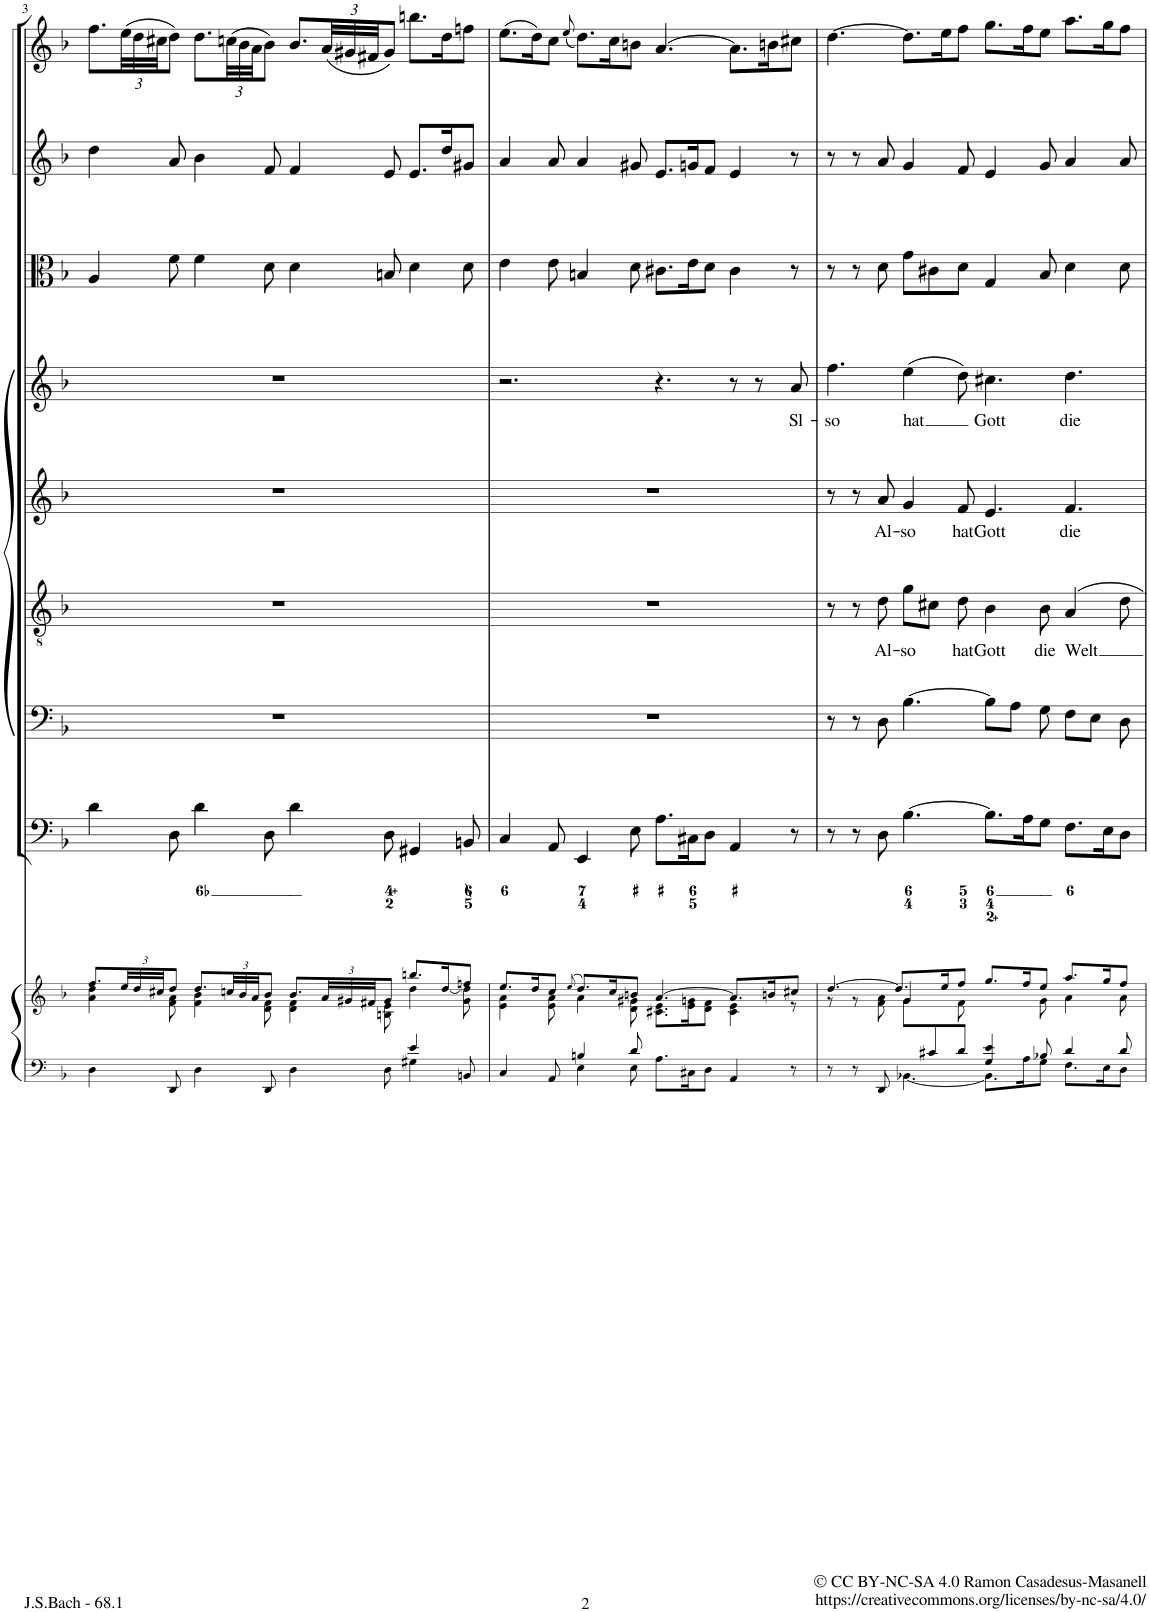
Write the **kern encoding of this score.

**kern	**kern	**kern	**kern	**kern	**text	**kern	**text	**kern	**text	**kern	**kern	**kern
*part9	*part9	*part8	*part7	*part6	*part6	*part5	*part5	*part4	*part4	*part3	*part2	*part1
*staff10	*staff9	*staff8	*staff7	*staff6	*staff6	*staff5	*staff5	*staff4	*staff4	*staff3	*staff2	*staff1
*I"Piano reduction	*	*I"Continuo	*I"Basso	*I"Tenore	*	*I"Alto	*	*I"Soprano Corno col Soprano	*	*I"Taile. Viola.	*I"Oboe II. Violino II.	*I"Oboe I. Violino I.
*I'Pno	*	*	*	*	*	*	*	*	*	*	*	*
!!LO:PB:g=z
*clefF4	*clefG2	*clefF4	*clefF4	*clefGv2	*	*clefG2	*	*clefG2	*	*clefC3	*clefG2	*clefG2
*k[b-]	*k[b-]	*k[b-]	*k[b-]	*k[b-]	*	*k[b-]	*	*k[b-]	*	*k[b-]	*k[b-]	*k[b-]
*M12/8	*M12/8	*M12/8	*M12/8	*M12/8	*	*M12/8	*	*M12/8	*	*M12/8	*M12/8	*M12/8
=3	=3	=3	=3	=3	=3	=3	=3	=3	=3	=3	=3	=3
*^	*^	*	*	*	*	*	*	*	*	*	*	*
4D\	4ryy	8.ff/L	4a\ 4dd\	4d\	1.r	1.r	.	1.r	.	1.r	.	4A/	4dd\	8.ff\L
*	*	*Xbrackettup	*	*	*	*	*	*	*	*	*	*	*	*Xbrackettup
.	.	48ee/LL	.	.	.	.	.	.	.	.	.	.	.	(48ee\LL
.	.	48dd/	.	.	.	.	.	.	.	.	.	.	.	48dd\
.	.	48cc#X/JJ	.	.	.	.	.	.	.	.	.	.	.	48cc#X\JJ
8DD/	8ryy	8dd/J	8f\ 8a\	8D\	.	.	.	.	.	.	.	8f\	8a/	8dd\J)
4D\	4ryy	8.dd/L	4f\ 4b-\	4d\	.	.	.	.	.	.	.	4f\	4b-\	8.dd\L
.	.	48ccn/LL	.	.	.	.	.	.	.	.	.	.	.	(48ccn\LL
.	.	48b-/	.	.	.	.	.	.	.	.	.	.	.	48b-\
.	.	48a/JJ	.	.	.	.	.	.	.	.	.	.	.	48a\JJ
8DD/	8ryy	8b-/J	8d\ 8f\	8D\	.	.	.	.	.	.	.	8d\	8f/	8b-\J)
4D\	4ryy	8.b-/L	4d\ 4f\	4d\	.	.	.	.	.	.	.	4d\	4f/	8.b-/L
.	.	48a/LL	.	.	.	.	.	.	.	.	.	.	.	(48a/LL
.	.	48g#X/	.	.	.	.	.	.	.	.	.	.	.	48g#X/
.	.	48f#X/JJ	.	.	.	.	.	.	.	.	.	.	.	48f#X/JJ
8ryy	8D\	8g#/J	8Bn\ 8e\	8D\	.	.	.	.	.	.	.	8Bn/	8e/	8g#/J)
4e/	4G#X\	8.bbn/L	4dd\	4GG#X/	.	.	.	.	.	.	.	4d\	8.e/L	8.bbn\L
.	.	[<16dd/K	.	.	.	.	.	.	.	.	.	.	16dd/K	16dd\K
8BBn/	8ryy	8ffn/J	8g#\ 8dd\]	8BBn/	.	.	.	.	.	.	.	8d\	8g#X/J	8ffn\J
=4	=4	=4	=4	=4	=4	=4	=4	=4	=4	=4	=4	=4	=4	=4
4C/	4.ryy	8.ee/L	4e\ 4a\	4C/	1.r	1.r	.	1.r	.	2.r	.	4e\	4a/	(8.ee\L
.	.	16dd/K	.	.	.	.	.	.	.	.	.	.	.	16dd\K)
8AA/	.	8cc/J	8e\ 8a\	8AA/	.	.	.	.	.	.	.	8e\	8a/	8cc\J
.	.	(8qee/	.	.	.	.	.	.	.	.	.	.	.	(8qee/
4Bn/	4E\	8.dd/L)	4a\	4EE/	.	.	.	.	.	.	.	4Bn/	4a/	8.dd\L)
.	.	16cc/K	.	.	.	.	.	.	.	.	.	.	.	16cc\K
8d/	8E\	8bn/J	8d\ 8g#X\	8E\	.	.	.	.	.	.	.	8d\	8g#X/	8bn\J
8.A\L	4ryy	[4.a/	8.c#X\ 8.e\L	8.A\L	.	.	.	.	.	4.r	.	8.c#X\L	8.e/L	[4.a/
16C#X\K	.	.	16e\ 16gn\K	16C#X\K	.	.	.	.	.	.	.	16e\K	16gn/K	.
8D\J	4ryy	.	8d\ 8f\J	8D\J	.	.	.	.	.	.	.	8d\J	8f/J	.
4AA/	.	8.a/L]	4c#\ 4e\	4AA/	.	.	.	.	.	8r	.	4c#\	4e/	8.a\L]
.	8ryy	.	.	.	.	.	.	.	.	8r	.	.	.	.
.	.	16bn/K	.	.	.	.	.	.	.	.	.	.	.	16bn\K
!	!	!	!	!	!	!	!	!	!	!	!LO:LY:b	!	!	!
8r	8ryy	8cc#X/J	8r	8r	.	.	.	.	.	8a/	Sl-	8r	8r	8cc#X\J
=5	=5	=5	=5	=5	=5	=5	=5	=5	=5	=5	=5	=5	=5	=5
*	*	*	*^	*	*	*	*	*	*	*	*	*	*	*
!	!	!	!	!	!	!	!	!	!	!	!	!LO:LY:b	!	!	!
8r	8ryy	[4.dd/	8r	4.ryy	8r	8r	8r	.	8r	.	4.ff\	-so	8r	8r	[4.dd\
8r	8ryy	.	8r	.	8r	8r	8r	.	8r	.	.	.	8r	8r	.
!	!	!	!	!	!	!	!	!LO:LY:b	!	!LO:LY:b	!	!	!	!	!
8DD/	8ryy	.	8f\ 8a\	.	8D\	8D\	8d\	Al-	8a/	Al-	.	.	8d\	8a/	.
!	!	!	!	!	!	!	!	!LO:LY:b	!	!LO:LY:b	!	!LO:LY:b	!	!	!
8ryy	[4.BB-X\	8.dd/L]	4g/	8g\L	[4.B-\	[4.B-\	8g\L	-so	4g/	-so	(4ee\	hat	8g\L	4g/	8.dd\L]
8c#X/	.	.	.	1ryy	.	.	8c#X\J	.	.	.	.	.	8c#X\	.	.
.	.	16ee/K	.	.	.	.	.	.	.	.	.	.	.	.	16ee\K
!	!	!	!	!	!	!	!	!LO:LY:b	!	!LO:LY:b	!	!	!	!	!
8d/J	.	8ff/J	8f\	.	.	.	8d\	hat	8f/	hat	8dd\)	.	8d\J	8f/	8ff\J
!	!	!	!	!	!	!	!	!LO:LY:b	!	!LO:LY:b	!	!LO:LY:b	!	!	!
4G/ 4e/	8.BB-\L]	8.gg/L	4ryy	.	8.B-\L]	8B-\L]	4B-\	Gott	4.e/	Gott	4.cc#X\	Gott	4G/	4e/	8.gg\L
.	.	.	.	.	.	8A\J	.	.	.	.	.	.	.	.	.
.	16A\K	16ff/K	.	.	16A\K	.	.	.	.	.	.	.	.	.	16ff\K
!	!	!	!	!	!	!	!	!LO:LY:b	!	!	!	!	!	!	!
8B-X/	8G\J	8ee/J	8g\	.	8G\J	8G\	8B-\	die	.	.	.	.	8B-/	8g/	8ee\J
!	!	!	!	!	!	!	!	!LO:LY:b	!	!LO:LY:b	!	!LO:LY:b	!	!	!
4d/	8.F\L	8.aa/L	4a\	.	8.F\L	8F\L	4A/	Welt	4.f/	die	4.dd\	die	4d\	4a/	8.aa\L
.	.	.	.	.	.	8E\J	.	.	.	.	.	.	.	.	.
.	16E\K	16gg/K	.	.	16E\K	.	.	.	.	.	.	.	.	.	16gg\K
8d/	8D\J	8ff/J	8a\	.	8D\J	8D\	8d\	.	.	.	.	.	8d\	8a/	8ff\J
*v	*v	*	*	*	*	*	*	*	*	*	*	*	*	*	*
*	*v	*v	*v	*	*	*	*	*	*	*	*	*	*	*
=	=	=	=	=	=	=	=	=	=	=	=	=
*-	*-	*-	*-	*-	*-	*-	*-	*-	*-	*-	*-	*-
